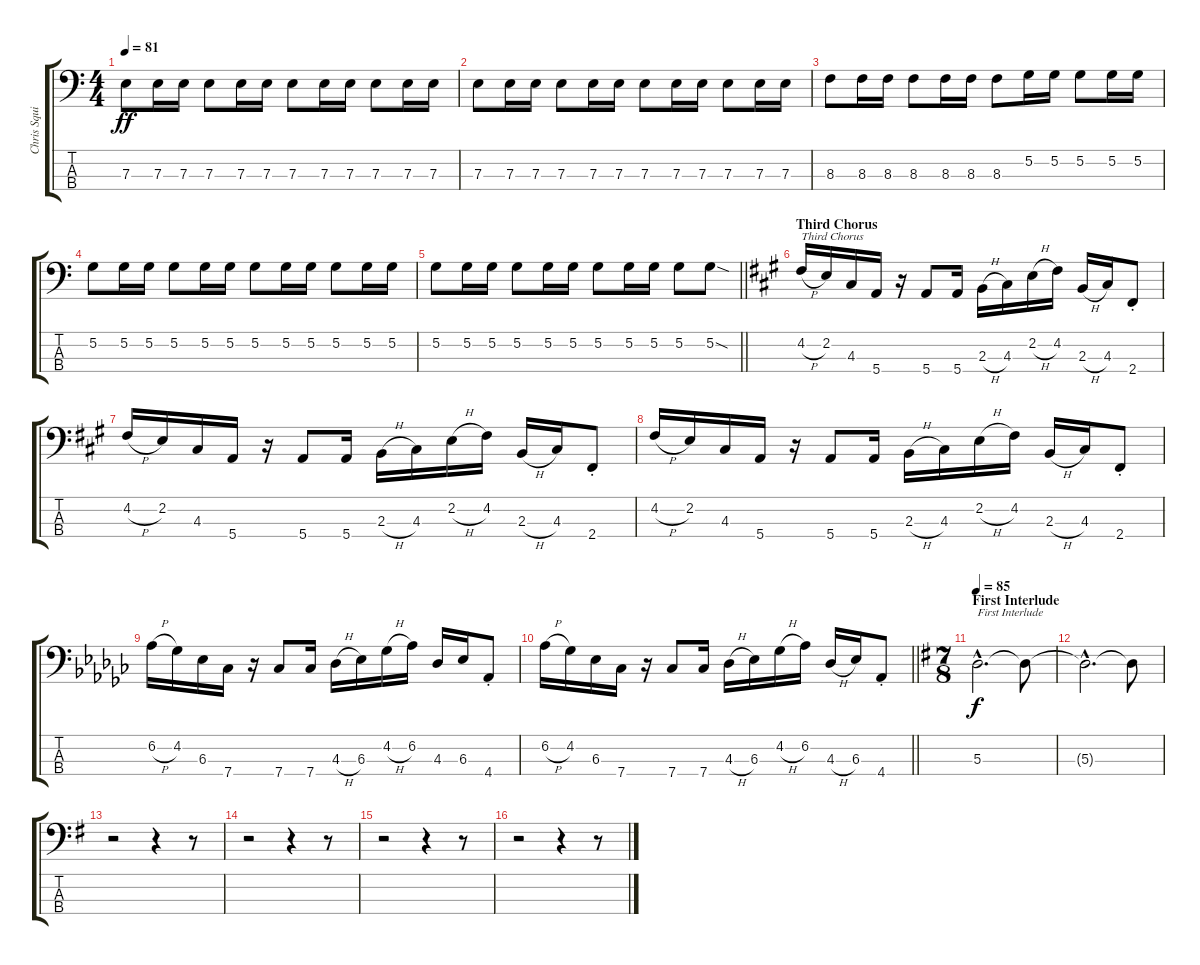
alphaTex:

\track ("Chris Squire " "Chris Squi") {instrument electricbasspick}
\staff {score tabs}
\tuning (G2 D2 A1 E1) {hide}
\ts (4 4)
\tempo 81
\clef f4
\ks c
7.3.8{dy ff} 7.3.16 7.3.16 7.3.8 7.3.16 7.3.16 7.3.8 7.3.16 7.3.16 7.3.8 7.3.16 7.3.16 |
7.3.8 7.3.16 7.3.16 7.3.8 7.3.16 7.3.16 7.3.8 7.3.16 7.3.16 7.3.8 7.3.16 7.3.16 |
8.3.8 8.3.16 8.3.16 8.3.8 8.3.16 8.3.16 8.3.8 5.2.16 5.2.16 5.2.8 5.2.16 5.2.16 |
5.2.8 5.2.16 5.2.16 5.2.8 5.2.16 5.2.16 5.2.8 5.2.16 5.2.16 5.2.8 5.2.16 5.2.16 |
\barLineRight lightlight
5.2.8 5.2.16 5.2.16 5.2.8 5.2.16 5.2.16 5.2.8 5.2.16 5.2.16 5.2.8 5.2{sod}.8 |
\section ("" "Third Chorus")
\ks a
4.2{h}.16{txt "Third Chorus"} 2.2.16 4.3.16 5.4.16 r.16 5.4.8 5.4.16 2.3{h}.16 4.3.16 2.2{h}.16 4.2.16 2.3{h}.16 4.3.16 2.4{st}.8 |
4.2{h}.16 2.2.16 4.3.16 5.4.16 r.16 5.4.8 5.4.16 2.3{h}.16 4.3.16 2.2{h}.16 4.2.16 2.3{h}.16 4.3.16 2.4{st}.8 |
4.2{h}.16 2.2.16 4.3.16 5.4.16 r.16 5.4.8 5.4.16 2.3{h}.16 4.3.16 2.2{h}.16 4.2.16 2.3{h}.16 4.3.16 2.4{st}.8 |
\ks gb
6.2{h}.16 4.2.16 6.3.16 7.4.16 r.16 7.4.8 7.4.16 4.3{h}.16 6.3.16 4.2{h}.16 6.2.16 4.3.16 6.3.16 4.4{st}.8 |
\barLineRight lightlight
6.2{h}.16 4.2.16 6.3.16 7.4.16 r.16 7.4.8 7.4.16 4.3{h}.16 6.3.16 4.2{h}.16 6.2.16 4.3{h}.16 6.3.16 4.4{st}.8 |
\ts (7 8)
\section ("" "First Interlude")
\tempo 85
\ks g
5.3{hac}.2{d txt "First Interlude" dy f instrument lead2sawtooth} 5.3{t}.8 |
5.3{hac t}.2{d} 5.3{t}.8 |
r.2 r.4 r.8 |
r.2 r.4 r.8 |
r.2 r.4 r.8 |
r.2 r.4 r.8
